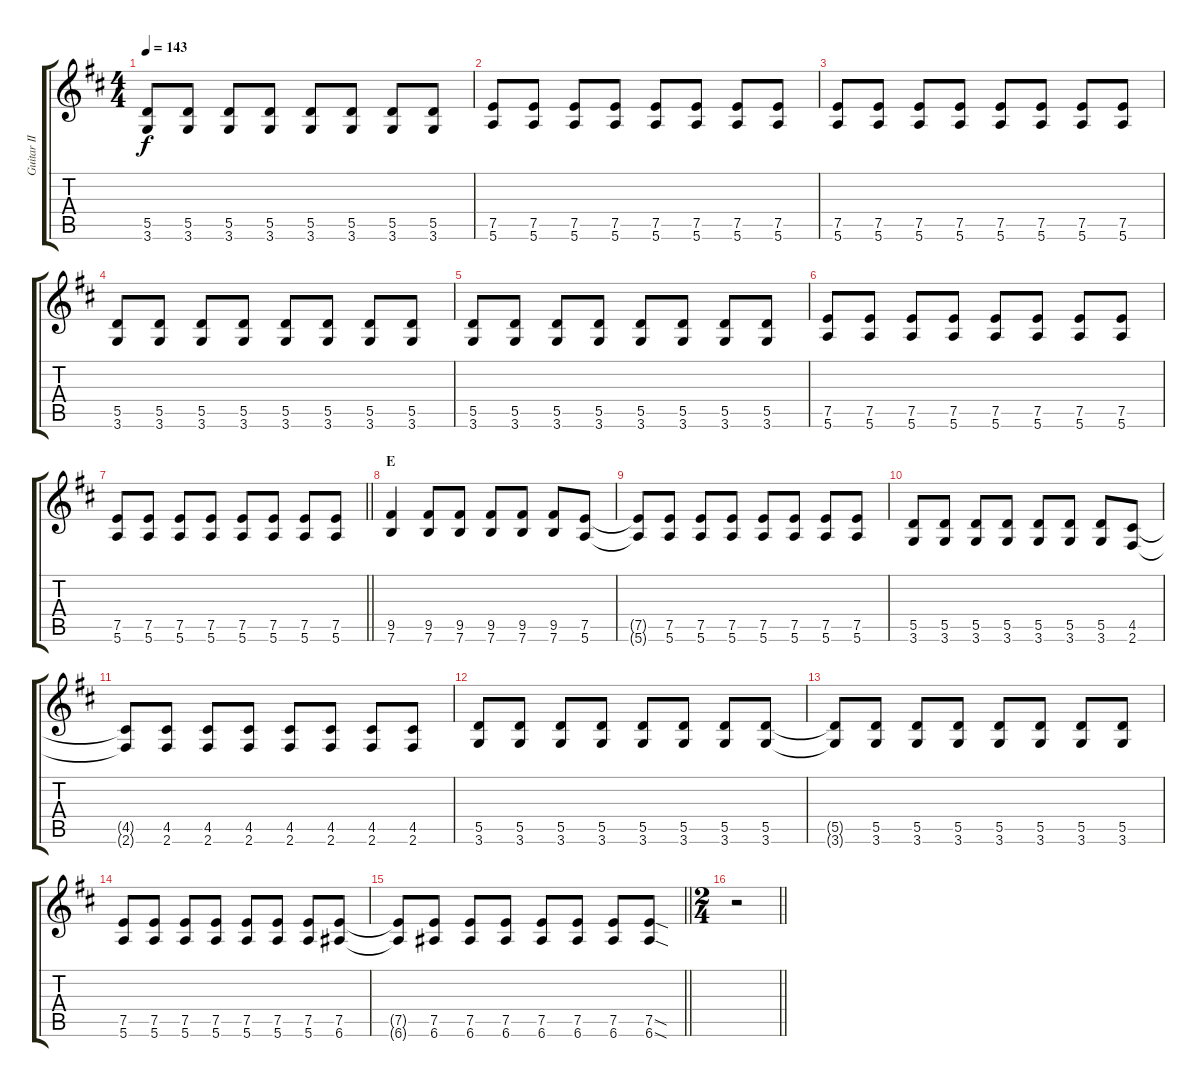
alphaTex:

\track ("Guitar II" "Guitar II") {instrument overdrivenguitar}
\staff {score tabs}
\tuning (E4 B3 G3 D3 A2 E2) {hide}
\ts (4 4)
\tempo 143
\clef g2
\ks d
(5.5 3.6).8{dy f} (5.5 3.6).8 (5.5 3.6).8 (5.5 3.6).8 (5.5 3.6).8 (5.5 3.6).8 (5.5 3.6).8 (5.5 3.6).8 |
(7.5 5.6).8 (7.5 5.6).8 (7.5 5.6).8 (7.5 5.6).8 (7.5 5.6).8 (7.5 5.6).8 (7.5 5.6).8 (7.5 5.6).8 |
(7.5 5.6).8 (7.5 5.6).8 (7.5 5.6).8 (7.5 5.6).8 (7.5 5.6).8 (7.5 5.6).8 (7.5 5.6).8 (7.5 5.6).8 |
(5.5 3.6).8 (5.5 3.6).8 (5.5 3.6).8 (5.5 3.6).8 (5.5 3.6).8 (5.5 3.6).8 (5.5 3.6).8 (5.5 3.6).8 |
(5.5 3.6).8 (5.5 3.6).8 (5.5 3.6).8 (5.5 3.6).8 (5.5 3.6).8 (5.5 3.6).8 (5.5 3.6).8 (5.5 3.6).8 |
(7.5 5.6).8 (7.5 5.6).8 (7.5 5.6).8 (7.5 5.6).8 (7.5 5.6).8 (7.5 5.6).8 (7.5 5.6).8 (7.5 5.6).8 |
\barLineRight lightlight
(7.5 5.6).8 (7.5 5.6).8 (7.5 5.6).8 (7.5 5.6).8 (7.5 5.6).8 (7.5 5.6).8 (7.5 5.6).8 (7.5 5.6).8 |
\section ("" "E")
(9.5 7.6).4 (9.5 7.6).8 (9.5 7.6).8 (9.5 7.6).8 (9.5 7.6).8 (9.5 7.6).8 (7.5 5.6).8 |
(7.5{t} 5.6{t}).8 (7.5 5.6).8 (7.5 5.6).8 (7.5 5.6).8 (7.5 5.6).8 (7.5 5.6).8 (7.5 5.6).8 (7.5 5.6).8 |
(5.5 3.6).8 (5.5 3.6).8 (5.5 3.6).8 (5.5 3.6).8 (5.5 3.6).8 (5.5 3.6).8 (5.5 3.6).8 (4.5 2.6).8 |
(4.5{t} 2.6{t}).8 (4.5 2.6).8 (4.5 2.6).8 (4.5 2.6).8 (4.5 2.6).8 (4.5 2.6).8 (4.5 2.6).8 (4.5 2.6).8 |
(5.5 3.6).8 (5.5 3.6).8 (5.5 3.6).8 (5.5 3.6).8 (5.5 3.6).8 (5.5 3.6).8 (5.5 3.6).8 (5.5 3.6).8 |
(5.5{t} 3.6{t}).8 (5.5 3.6).8 (5.5 3.6).8 (5.5 3.6).8 (5.5 3.6).8 (5.5 3.6).8 (5.5 3.6).8 (5.5 3.6).8 |
(7.5 5.6).8 (7.5 5.6).8 (7.5 5.6).8 (7.5 5.6).8 (7.5 5.6).8 (7.5 5.6).8 (7.5 5.6).8 (7.5 6.6).8 |
\barLineRight lightlight
(7.5{t} 6.6{t}).8 (7.5 6.6).8 (7.5 6.6).8 (7.5 6.6).8 (7.5 6.6).8 (7.5 6.6).8 (7.5 6.6).8 (7.5{sod} 6.6{sod}).8 |
\ts (2 4)
\barLineRight lightlight
r.2
